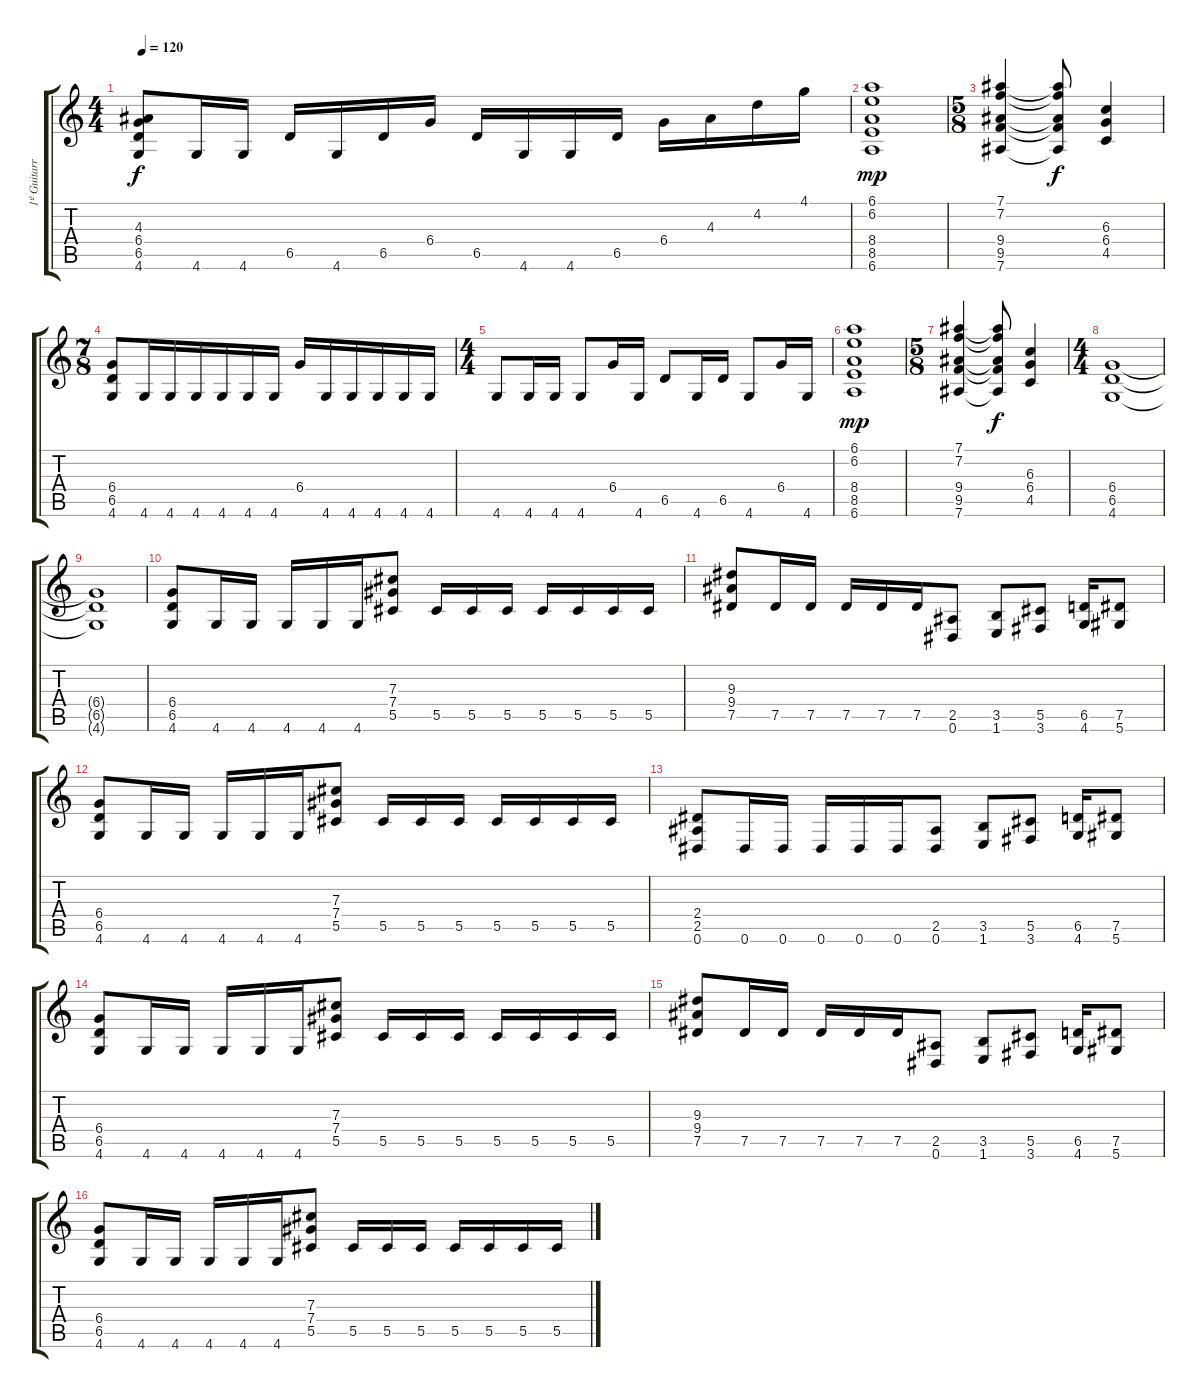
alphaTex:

\track ("1º Guitarra" "1º Guitarr") {instrument overdrivenguitar}
\staff {score tabs}
\tuning (Eb4 Bb3 Gb3 Db3 Ab2 Eb2) {hide}
\ts (4 4)
\tempo 120
\clef g2
\ks c
(4.3 6.4 6.5 4.6).8{dy f} 4.6.16 4.6.16 6.5.16 4.6.16 6.5.16 6.4.16 6.5.16 4.6.16 4.6.16 6.5.16 6.4.16 4.3.16 4.2.16 4.1.16 |
(6.1 6.2 8.4 8.5 6.6).1{dy mp} |
\ts (5 8)
(7.1 7.2 9.4 9.5 7.6).4 (7.1{t} 7.2{t} 9.4{t} 9.5{t} 7.6{t}).8{dy f} (6.3 6.4 4.5).4 |
\ts (7 8)
(6.4 6.5 4.6).8 4.6.16 4.6.16 4.6.16 4.6.16 4.6.16 4.6.16 6.4.16 4.6.16 4.6.16 4.6.16 4.6.16 4.6.16 |
\ts (4 4)
4.6.8 4.6.16 4.6.16 4.6.8 6.4.16 4.6.16 6.5.8 4.6.16 6.5.16 4.6.8 6.4.16 4.6.16 |
(6.1 6.2 8.4 8.5 6.6).1{dy mp} |
\ts (5 8)
(7.1 7.2 9.4 9.5 7.6).4 (7.1{t} 7.2{t} 9.4{t} 9.5{t} 7.6{t}).8{dy f} (6.3 6.4 4.5).4 |
\ts (4 4)
(6.4 6.5 4.6).1 |
(6.4{t} 6.5{t} 4.6{t}).1 |
(6.4 6.5 4.6).8 4.6.16 4.6.16 4.6.16 4.6.16 4.6.16 (7.3 7.4 5.5).8 5.5.16 5.5.16 5.5.16 5.5.16 5.5.16 5.5.16 5.5.16 |
(9.3 9.4 7.5).8 7.5.16 7.5.16 7.5.16 7.5.16 7.5.16 (2.5 0.6).8 (3.5 1.6).8 (5.5 3.6).8 (6.5 4.6).16 (7.5 5.6).8 |
(6.4 6.5 4.6).8 4.6.16 4.6.16 4.6.16 4.6.16 4.6.16 (7.3 7.4 5.5).8 5.5.16 5.5.16 5.5.16 5.5.16 5.5.16 5.5.16 5.5.16 |
(2.4 2.5 0.6).8 0.6.16 0.6.16 0.6.16 0.6.16 0.6.16 (2.5 0.6).8 (3.5 1.6).8 (5.5 3.6).8 (6.5 4.6).16 (7.5 5.6).8 |
(6.4 6.5 4.6).8 4.6.16 4.6.16 4.6.16 4.6.16 4.6.16 (7.3 7.4 5.5).8 5.5.16 5.5.16 5.5.16 5.5.16 5.5.16 5.5.16 5.5.16 |
(9.3 9.4 7.5).8 7.5.16 7.5.16 7.5.16 7.5.16 7.5.16 (2.5 0.6).8 (3.5 1.6).8 (5.5 3.6).8 (6.5 4.6).16 (7.5 5.6).8 |
(6.4 6.5 4.6).8 4.6.16 4.6.16 4.6.16 4.6.16 4.6.16 (7.3 7.4 5.5).8 5.5.16 5.5.16 5.5.16 5.5.16 5.5.16 5.5.16 5.5.16
